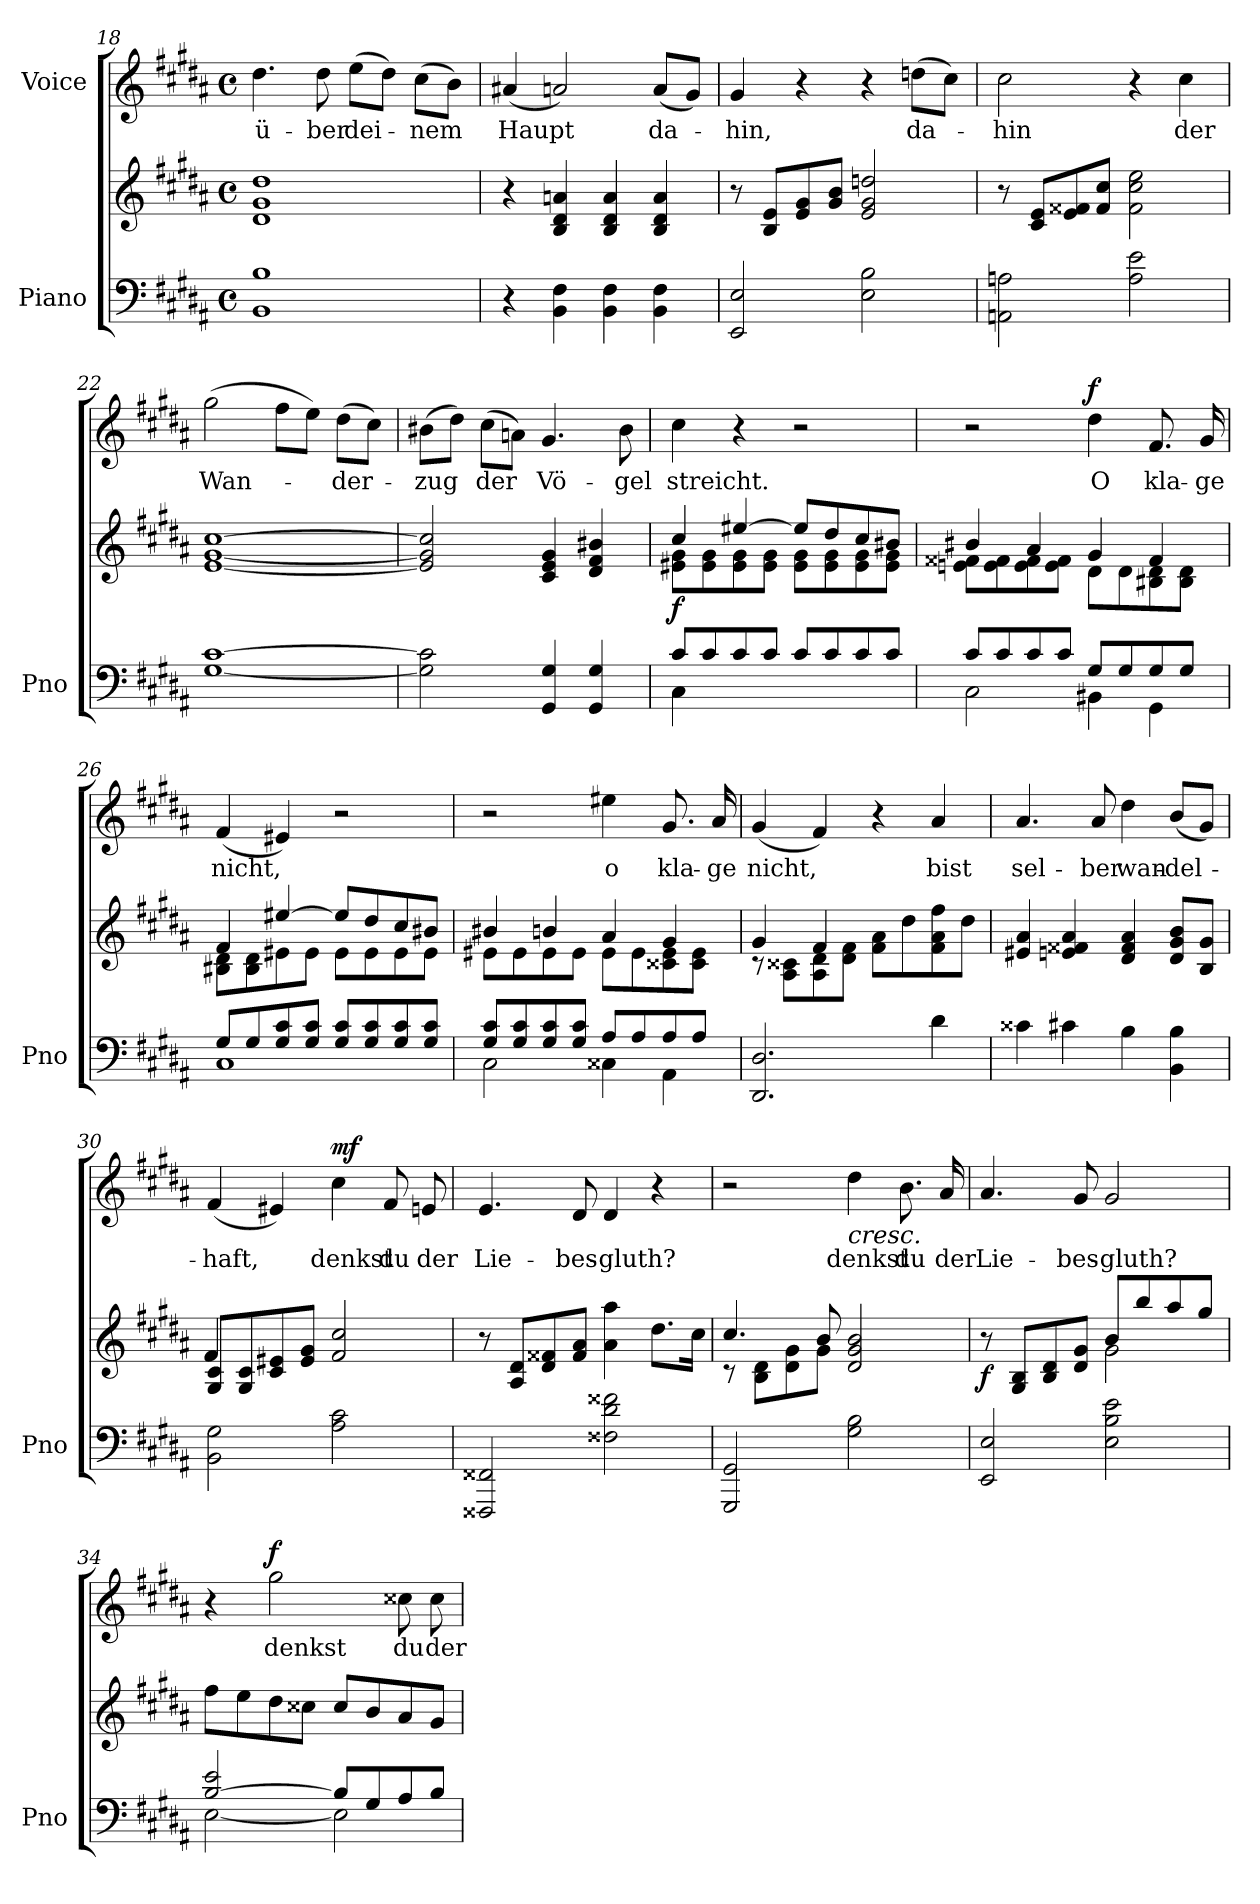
**kern	**kern	**dynam	**kern	**text	**dynam
*part2	*part2	*part2	*part1	*part1	*part1
*staff3	*staff2	*staff2/3	*staff1	*staff1	*staff1
*I"Piano	*	*	*I"Voice	*	*
*I'Pno	*	*	*	*	*
!!LO:LB:g=z
*clefF4	*clefG2	*	*clefG2	*	*
*k[f#c#g#d#a#]	*k[f#c#g#d#a#]	*	*k[f#c#g#d#a#]	*	*
*M4/4	*M4/4	*	*M4/4	*	*
*met(c)	*met(c)	*	*met(c)	*	*
=18	=18	=18	=18	=18	=18
!	!	!	!	!LO:LY:b	!
1BB 1B	1d# 1g# 1dd#	.	4.dd#\	ü-	.
!	!	!	!	!LO:LY:b	!
.	.	.	8dd#\	-ber	.
!	!	!	!	!LO:LY:b	!
.	.	.	(8ee\L	dei-	.
.	.	.	8dd#\J)	.	.
!	!	!	!	!LO:LY:b	!
.	.	.	(8cc#\L	-nem	.
.	.	.	8b\J)	.	.
=19	=19	=19	=19	=19	=19
!	!	!	!	!LO:LY:b	!
4r	4r	.	(4a#X/	Haupt	.
4BB\ 4F#\	4B/ 4d#/ 4an/	.	2an/)	.	.
4BB\ 4F#\	4B/ 4d#/ 4a/	.	.	.	.
!	!	!	!	!LO:LY:b	!
4BB\ 4F#\	4B/ 4d#/ 4a/	.	(8a/L	da-	.
.	.	.	8g#/J)	.	.
=20	=20	=20	=20	=20	=20
!	!	!	!	!LO:LY:b	!
2EE/ 2E/	8r	.	4g#/	-hin,	.
.	8B/ 8e/L	.	.	.	.
.	8e/ 8g#/	.	4r	.	.
.	8g#/ 8b/J	.	.	.	.
2E\ 2B\	2e/ 2g#/ 2ddn/	.	4r	.	.
!	!	!	!	!LO:LY:b	!
.	.	.	(8ddn\L	da-	.
.	.	.	8cc#\J)	.	.
=21	=21	=21	=21	=21	=21
!	!	!	!	!LO:LY:b	!
2AAn\ 2An\	8r	.	2cc#\	-hin	.
.	8c#/ 8e/L	.	.	.	.
.	8e/ 8f##X/	.	.	.	.
.	8f##/ 8cc#/J	.	.	.	.
2A\ 2e\	2f##\ 2cc#\ 2ee\	.	4r	.	.
!	!	!	!	!LO:LY:b	!
.	.	.	4cc#\	der	.
=22	=22	=22	=22	=22	=22
!	!	!	!	!LO:LY:b	!
[1G# [1c#	[1e [1g# [1cc#	.	(2gg#\	Wan-	.
.	.	.	8ff#\L	.	.
.	.	.	8ee\J)	.	.
!	!	!	!	!LO:LY:b	!
.	.	.	(8dd#\L	-der-	.
.	.	.	8cc#\J)	.	.
!!LO:LB:g=z
=23	=23	=23	=23	=23	=23
!	!	!	!	!LO:LY:b	!
2G#\] 2c#\]	2e/] 2g#/] 2cc#/]	.	(8b#X\L	-zug	.
.	.	.	8dd#\J)	.	.
!	!	!	!	!LO:LY:b	!
.	.	.	(8cc#\L	der	.
.	.	.	8an\J)	.	.
!	!	!	!	!LO:LY:b	!
4GG#/ 4G#/	4c#/ 4e/ 4g#/	.	4.g#/	Vö-	.
4GG#/ 4G#/	4d#/ 4f#/ 4b#X/	.	.	.	.
!	!	!	!	!LO:LY:b	!
.	.	.	8b#\	-gel	.
=24	=24	=24	=24	=24	=24
*^	*^	*	*	*	*
!	!	!	!	!LO:DY:b	!	!LO:LY:b	!
8c#/L	4C#\	4cc#/	8e#X\ 8g#\L	f	4cc#\	streicht.	.
8c#/	.	.	8e#\ 8g#\	.	.	.	.
8c#/	4ryy	[4ee#X/	8e#\ 8g#\	.	4r	.	.
8c#/J	.	.	8e#\ 8g#\J	.	.	.	.
8c#/L	2ryy	8ee#/L]	8e#\ 8g#\L	.	2r	.	.
8c#/	.	8dd#/	8e#\ 8g#\	.	.	.	.
8c#/	.	8cc#/	8e#\ 8g#\	.	.	.	.
8c#/J	.	8b#X/J	8e#\ 8g#\J	.	.	.	.
=25	=25	=25	=25	=25	=25	=25	=25
8c#/L	2C#\	4b#X/	8en\ 8f##X\L	.	2r	.	.
8c#/	.	.	8e\ 8f##\	.	.	.	.
8c#/	.	4a#/	8e\ 8f##\	.	.	.	.
8c#/J	.	.	8e\ 8f##\J	.	.	.	.
!	!	!	!	!	!	!LO:LY:b	!LO:DY:b
8G#/L	4BB#X\	4g#/	8d#\L	.	4dd#\	O	f
8G#/	.	.	8d#\	.	.	.	.
!	!	!	!	!	!	!LO:LY:b	!
8G#/	4GG#\	4f##/	8B#X\ 8d#\	.	8.f#/	kla-	.
8G#/J	.	.	8B#\ 8d#\J	.	.	.	.
!	!	!	!	!	!	!LO:LY:b	!
.	.	.	.	.	16g#/	-ge	.
!!LO:LB:g=z
=26	=26	=26	=26	=26	=26	=26	=26
!	!	!	!	!	!	!LO:LY:b	!
8G#/L	1C#	4f#/	8B#X\ 8d#\L	.	(4f#/	nicht,	.
8G#/	.	.	8B#\ 8d#\	.	.	.	.
8G#/ 8c#/	.	[4ee#X/	8e#X\	.	4e#X/)	.	.
8G#/ 8c#/J	.	.	8e#\J	.	.	.	.
8G#/ 8c#/L	.	8ee#/L]	8e#\L	.	2r	.	.
8G#/ 8c#/	.	8dd#/	8e#\	.	.	.	.
8G#/ 8c#/	.	8cc#/	8e#\	.	.	.	.
8G#/ 8c#/J	.	8b#X/J	8e#\J	.	.	.	.
!!LO:PB:g=z
=27	=27	=27	=27	=27	=27	=27	=27
8G#/ 8c#/L	2C#\	4b#X/	8e#X\L	.	2r	.	.
8G#/ 8c#/	.	.	8e#\	.	.	.	.
8G#/ 8c#/	.	4bn/	8e#\	.	.	.	.
8G#/ 8c#/J	.	.	8e#\J	.	.	.	.
!	!	!	!	!	!	!LO:LY:b	!
8A#/L	4C##X\	4a#/	8e#\L	.	4ee#X\	o	.
8A#/	.	.	8e#\	.	.	.	.
!	!	!	!	!	!	!LO:LY:b	!
8A#/	4AA#\	4g#/	8c##X\ 8e#\	.	8.g#/	kla-	.
8A#/J	.	.	8c##\ 8e#\J	.	.	.	.
!	!	!	!	!	!	!LO:LY:b	!
.	.	.	.	.	16a#/	-ge	.
*v	*v	*	*	*	*	*	*
=28	=28	=28	=28	=28	=28	=28
!	!	!	!	!	!LO:LY:b	!
2.DD#/ 2.D#/	4g#/	8r	.	(4g#/	nicht,	.
.	.	8A#\ 8c##X\L	.	.	.	.
.	4f#/	8A#\ 8d#\	.	4f#/)	.	.
.	.	8d#\ 8f#\J	.	.	.	.
.	2ryy	8f#\ 8a#\L	.	4r	.	.
.	.	8dd#\	.	.	.	.
!	!	!	!	!	!LO:LY:b	!
4d#\	.	8f#\ 8a#\ 8ff#\	.	4a#/	bist	.
.	.	8dd#\J	.	.	.	.
=29	=29	=29	=29	=29	=29	=29
!	!	!	!	!	!LO:LY:b	!
*	*v	*v	*	*	*	*
4c##X\	4e#X/ 4a#/	.	4.a#/	sel-	.
4c#X\	4en/ 4f##X/ 4a#/	.	.	.	.
!	!	!	!	!LO:LY:b	!
.	.	.	8a#/	-ber	.
!	!	!	!	!LO:LY:b	!
4B\	4d#/ 4f##/ 4a#/	.	4dd#\	wan-	.
!	!	!	!	!LO:LY:b	!
4BB\ 4B\	8d#/ 8g#/ 8b/L	.	(8b/L	-del-	.
.	8B/ 8g#/J	.	8g#/J)	.	.
!!LO:LB:g=z
=30	=30	=30	=30	=30	=30
*	*^	*	*	*	*
!	!	!	!	!	!LO:LY:b	!
2BB\ 2G#\	8G#/ 8c#/L	4f#/	.	(4f#/	-haft,	.
.	8G#/ 8c#/	.	.	.	.	.
.	8c#/ 8e#X/	4ryy	.	4e#X/)	.	.
.	8e#/ 8g#/J	.	.	.	.	.
!	!	!	!	!	!LO:LY:b	!LO:DY:b
2A#\ 2c#\	2f#/ 2cc#/	2ryy	.	4cc#\	denkst	mf
!	!	!	!	!	!LO:LY:b	!
.	.	.	.	8f#/	du	.
!	!	!	!	!	!LO:LY:b	!
.	.	.	.	8en/	der	.
*	*v	*v	*	*	*	*
!!LO:LB:g=z
=31	=31	=31	=31	=31	=31
!	!	!	!	!LO:LY:b	!
2FFF##X/ 2FF##X/	8r	.	4.e/	Lie-	.
.	8A#/ 8d#/L	.	.	.	.
.	8d#/ 8f##X/	.	.	.	.
!	!	!	!	!LO:LY:b	!
.	8f##/ 8a#/J	.	8d#/	-bes-	.
!	!	!	!	!LO:LY:b	!
2F##X\ 2d#\ 2f##X\	4a#\ 4aa#\	.	4d#/	-gluth?	.
.	8.dd#\L	.	4r	.	.
.	16cc#\Jk	.	.	.	.
=32	=32	=32	=32	=32	=32
*	*^	*	*	*	*
2GGG#/ 2GG#/	4.cc#/	8r	.	2r	.	.
.	.	8B\ 8d#\L	.	.	.	.
.	.	8d#\ 8g#\	.	.	.	.
.	8b/	8g#\J	.	.	.	.
!	!	!	!	!LO:TX:b:i:t=cresc.	!	!
!	!	!	!	!	!LO:LY:b	!
2G#\ 2B\	2d#/ 2g#/ 2b/	2ryy	.	4dd#\	denkst	.
!	!	!	!	!	!LO:LY:b	!
.	.	.	.	8.b\	du	.
!	!	!	!	!	!LO:LY:b	!
.	.	.	.	16a#/	der	.
=33	=33	=33	=33	=33	=33	=33
!	!	!	!LO:DY:b	!	!LO:LY:b	!
2EE/ 2E/	8r	2ryy	f	4.a#/	Lie-	.
.	8G#/ 8B/L	.	.	.	.	.
.	8B/ 8d#/	.	.	.	.	.
!	!	!	!	!	!LO:LY:b	!
.	8d#/ 8g#/J	.	.	8g#/	-bes-	.
!	!	!	!	!	!LO:LY:b	!
2E\ 2B\ 2e\	8b/L	2g#\	.	2g#/	-gluth?	.
.	8bb/	.	.	.	.	.
.	8aa#/	.	.	.	.	.
.	8gg#/J	.	.	.	.	.
*	*v	*v	*	*	*	*
!!LO:LB:g=z
=34	=34	=34	=34	=34	=34
*^	*	*	*	*	*
[2B/ 2e/	[2E\	8ff#\L	.	4r	.	.
.	.	8ee\	.	.	.	.
!	!	!	!	!	!LO:LY:b	!LO:DY:b
.	.	8dd#\	.	2gg#\	denkst	f
.	.	8cc##X\J	.	.	.	.
8B/L]	2E\]	8cc##/L	.	.	.	.
8G#/	.	8b/	.	.	.	.
!	!	!	!	!	!LO:LY:b	!
8A#/	.	8a#/	.	8cc##X\	du	.
!	!	!	!	!	!LO:LY:b	!
8B/J	.	8g#/J	.	8cc##\	der	.
*v	*v	*	*	*	*	*
=	=	=	=	=	=
*-	*-	*-	*-	*-	*-
